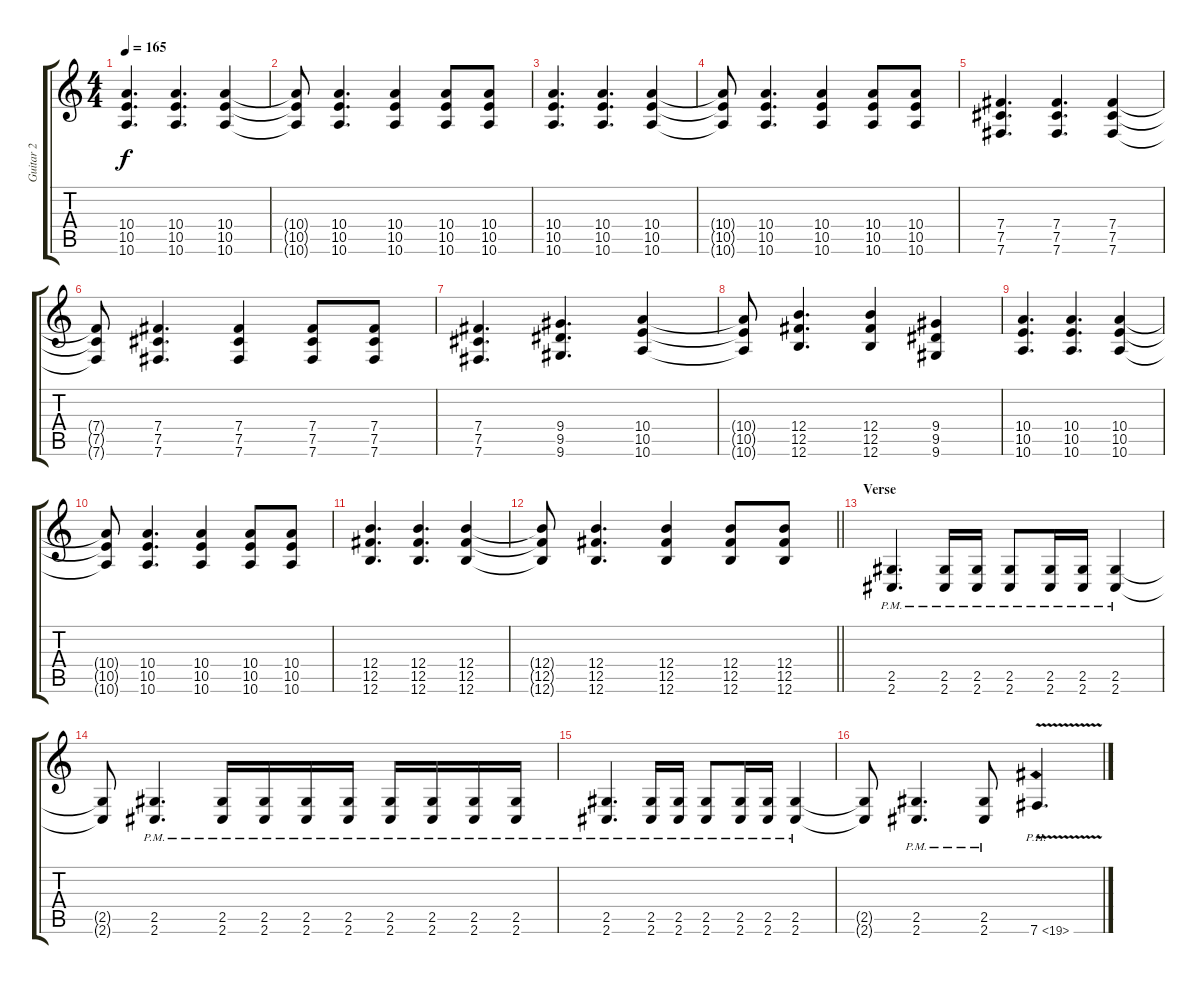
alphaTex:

\track ("Guitar 2" "Guitar 2") {instrument distortionguitar}
\staff {score tabs}
\tuning (Db4 Ab3 E3 B2 Gb2 B1) {hide}
\ts (4 4)
\tempo 165
\clef g2
\ks c
(10.4 10.5 10.6).4{d dy f} (10.4 10.5 10.6).4{d} (10.4 10.5 10.6).4 |
(10.4{t} 10.5{t} 10.6{t}).8 (10.4 10.5 10.6).4{d} (10.4 10.5 10.6).4 (10.4 10.5 10.6).8 (10.4 10.5 10.6).8 |
(10.4 10.5 10.6).4{d} (10.4 10.5 10.6).4{d} (10.4 10.5 10.6).4 |
(10.4{t} 10.5{t} 10.6{t}).8 (10.4 10.5 10.6).4{d} (10.4 10.5 10.6).4 (10.4 10.5 10.6).8 (10.4 10.5 10.6).8 |
(7.4 7.5 7.6).4{d} (7.4 7.5 7.6).4{d} (7.4 7.5 7.6).4 |
(7.4{t} 7.5{t} 7.6{t}).8 (7.4 7.5 7.6).4{d} (7.4 7.5 7.6).4 (7.4 7.5 7.6).8 (7.4 7.5 7.6).8 |
(7.4 7.5 7.6).4{d} (9.4 9.5 9.6).4{d} (10.4 10.5 10.6).4 |
(10.4{t} 10.5{t} 10.6{t}).8 (12.4 12.5 12.6).4{d} (12.4 12.5 12.6).4 (9.4 9.5 9.6).4 |
(10.4 10.5 10.6).4{d} (10.4 10.5 10.6).4{d} (10.4 10.5 10.6).4 |
(10.4{t} 10.5{t} 10.6{t}).8 (10.4 10.5 10.6).4{d} (10.4 10.5 10.6).4 (10.4 10.5 10.6).8 (10.4 10.5 10.6).8 |
(12.4 12.5 12.6).4{d} (12.4 12.5 12.6).4{d} (12.4 12.5 12.6).4 |
\barLineRight lightlight
(12.4{t} 12.5{t} 12.6{t}).8 (12.4 12.5 12.6).4{d} (12.4 12.5 12.6).4 (12.4 12.5 12.6).8 (12.4 12.5 12.6).8 |
\section ("" "Verse")
(2.5{pm} 2.6{pm}).4{d} (2.5{pm} 2.6{pm}).16 (2.5{pm} 2.6{pm}).16 (2.5{pm} 2.6{pm}).8 (2.5{pm} 2.6{pm}).16 (2.5{pm} 2.6{pm}).16 (2.5{pm} 2.6{pm}).4 |
(2.5{t} 2.6{t}).8 (2.5{pm} 2.6{pm}).4{d} (2.5{pm} 2.6{pm}).16 (2.5{pm} 2.6{pm}).16 (2.5{pm} 2.6{pm}).16 (2.5{pm} 2.6{pm}).16 (2.5{pm} 2.6{pm}).16 (2.5{pm} 2.6{pm}).16 (2.5{pm} 2.6{pm}).16 (2.5{pm} 2.6{pm}).16 |
(2.5{pm} 2.6{pm}).4{d} (2.5{pm} 2.6{pm}).16 (2.5{pm} 2.6{pm}).16 (2.5{pm} 2.6{pm}).8 (2.5{pm} 2.6{pm}).16 (2.5{pm} 2.6{pm}).16 (2.5{pm} 2.6{pm}).4 |
(2.5{t} 2.6{t}).8 (2.5{pm} 2.6{pm}).4{d} (2.5{pm} 2.6{pm}).8 7.6{ph 12 v}.4{d}
